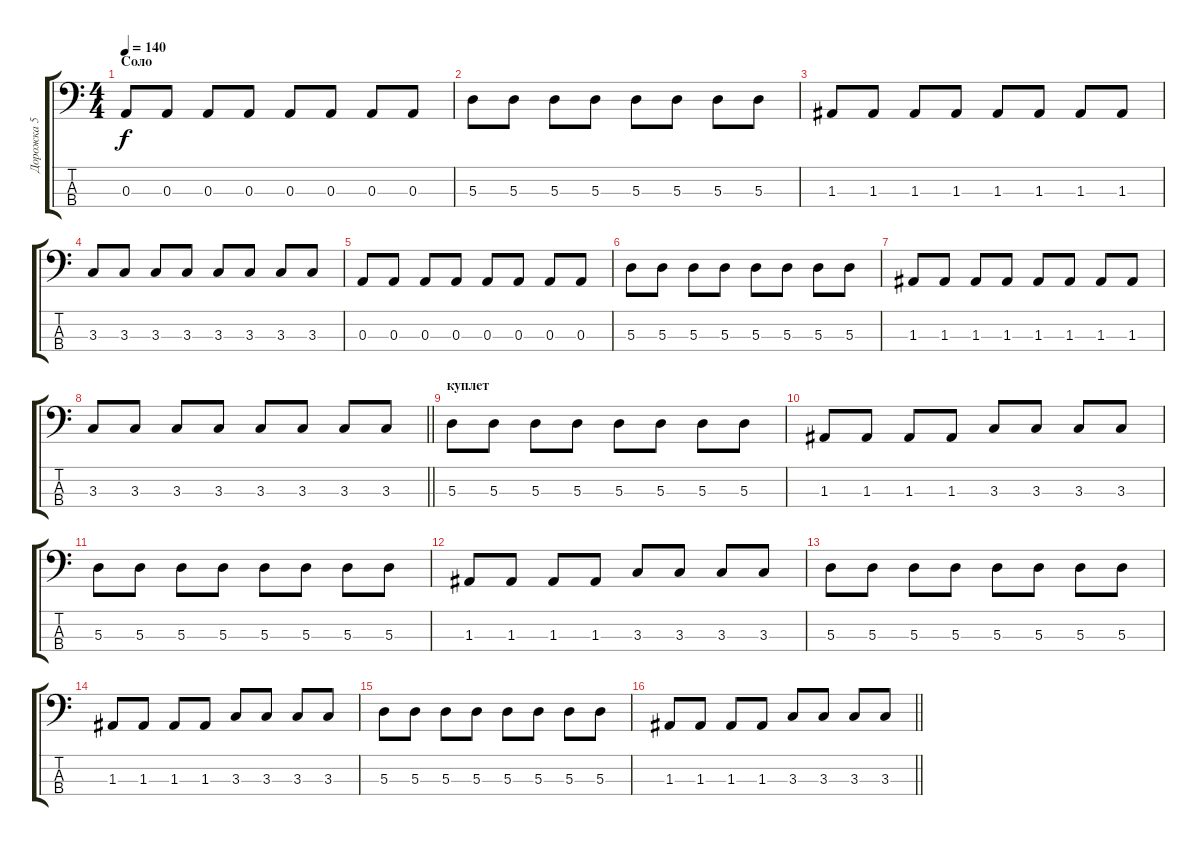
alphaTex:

\track ("Дорожка 5" "Дорожка 5") {instrument synthbass2}
\staff {score tabs}
\tuning (G2 D2 A1 E1) {hide}
\ts (4 4)
\section ("" "Соло")
\tempo 140
\clef f4
\ks c
0.3.8{dy f} 0.3.8 0.3.8 0.3.8 0.3.8 0.3.8 0.3.8 0.3.8 |
5.3.8 5.3.8 5.3.8 5.3.8 5.3.8 5.3.8 5.3.8 5.3.8 |
1.3.8 1.3.8 1.3.8 1.3.8 1.3.8 1.3.8 1.3.8 1.3.8 |
3.3.8 3.3.8 3.3.8 3.3.8 3.3.8 3.3.8 3.3.8 3.3.8 |
0.3.8 0.3.8 0.3.8 0.3.8 0.3.8 0.3.8 0.3.8 0.3.8 |
5.3.8 5.3.8 5.3.8 5.3.8 5.3.8 5.3.8 5.3.8 5.3.8 |
1.3.8 1.3.8 1.3.8 1.3.8 1.3.8 1.3.8 1.3.8 1.3.8 |
\barLineRight lightlight
3.3.8 3.3.8 3.3.8 3.3.8 3.3.8 3.3.8 3.3.8 3.3.8 |
\section ("" "куплет")
5.3.8 5.3.8 5.3.8 5.3.8 5.3.8 5.3.8 5.3.8 5.3.8 |
1.3.8 1.3.8 1.3.8 1.3.8 3.3.8 3.3.8 3.3.8 3.3.8 |
5.3.8 5.3.8 5.3.8 5.3.8 5.3.8 5.3.8 5.3.8 5.3.8 |
1.3.8 1.3.8 1.3.8 1.3.8 3.3.8 3.3.8 3.3.8 3.3.8 |
5.3.8 5.3.8 5.3.8 5.3.8 5.3.8 5.3.8 5.3.8 5.3.8 |
1.3.8 1.3.8 1.3.8 1.3.8 3.3.8 3.3.8 3.3.8 3.3.8 |
5.3.8 5.3.8 5.3.8 5.3.8 5.3.8 5.3.8 5.3.8 5.3.8 |
\barLineRight lightlight
1.3.8 1.3.8 1.3.8 1.3.8 3.3.8 3.3.8 3.3.8 3.3.8
